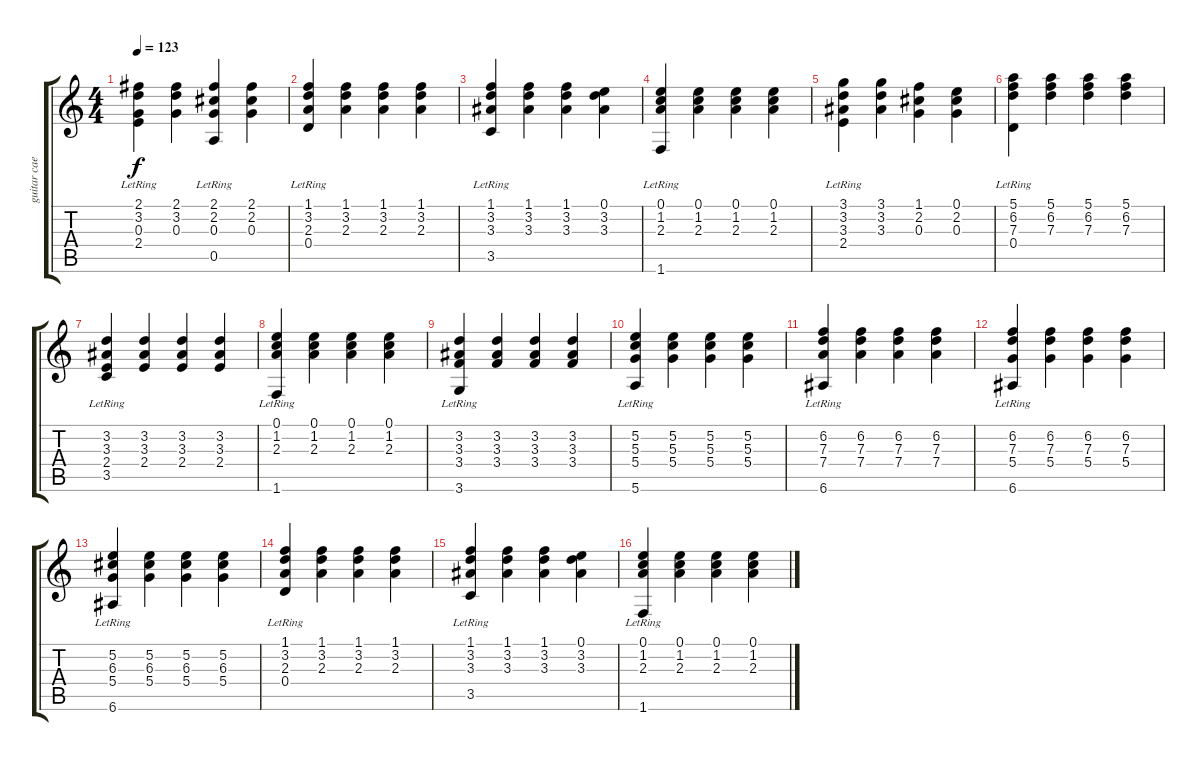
\track ("guitar caetano velosso" "guitar cae") {instrument acousticguitarnylon}
\staff {score tabs}
\tuning (E4 B3 G3 D3 A2 E2) {hide}
\ts (4 4)
\tempo 123
\clef g2
\ks c
(2.1 3.2 0.3 2.4{lr}).4{dy f} (2.1 3.2 0.3).4 (2.1 2.2 0.3 0.5{lr}).4 (2.1 2.2 0.3).4 |
(1.1 3.2 2.3 0.4{lr}).4 (1.1 3.2 2.3).4 (1.1 3.2 2.3).4 (1.1 3.2 2.3).4 |
(1.1 3.2 3.3 3.5{lr}).4 (1.1 3.2 3.3).4 (1.1 3.2 3.3).4 (0.1 3.2 3.3).4 |
(0.1 1.2 2.3 1.6{lr}).4 (0.1 1.2 2.3).4 (0.1 1.2 2.3).4 (0.1 1.2 2.3).4 |
(3.1 3.2 3.3 2.4{lr}).4 (3.1 3.2 3.3).4 (1.1 2.2 0.3).4 (0.1 2.2 0.3).4 |
(5.1 6.2 7.3 0.4{lr}).4 (5.1 6.2 7.3).4 (5.1 6.2 7.3).4 (5.1 6.2 7.3).4 |
(3.2 3.3 2.4 3.5{lr}).4 (3.2 3.3 2.4).4 (3.2 3.3 2.4).4 (3.2 3.3 2.4).4 |
(0.1 1.2 2.3 1.6{lr}).4 (0.1 1.2 2.3).4 (0.1 1.2 2.3).4 (0.1 1.2 2.3).4 |
(3.2 3.3 3.4 3.6{lr}).4 (3.2 3.3 3.4).4 (3.2 3.3 3.4).4 (3.2 3.3 3.4).4 |
(5.2 5.3 5.4 5.6{lr}).4 (5.2 5.3 5.4).4 (5.2 5.3 5.4).4 (5.2 5.3 5.4).4 |
(6.2 7.3 7.4 6.6{lr}).4 (6.2 7.3 7.4).4 (6.2 7.3 7.4).4 (6.2 7.3 7.4).4 |
(6.2 7.3 5.4 6.6{lr}).4 (6.2 7.3 5.4).4 (6.2 7.3 5.4).4 (6.2 7.3 5.4).4 |
(5.2 6.3 5.4 6.6{lr}).4 (5.2 6.3 5.4).4 (5.2 6.3 5.4).4 (5.2 6.3 5.4).4 |
(1.1 3.2 2.3 0.4{lr}).4 (1.1 3.2 2.3).4 (1.1 3.2 2.3).4 (1.1 3.2 2.3).4 |
(1.1 3.2 3.3 3.5{lr}).4 (1.1 3.2 3.3).4 (1.1 3.2 3.3).4 (0.1 3.2 3.3).4 |
(0.1 1.2 2.3 1.6{lr}).4 (0.1 1.2 2.3).4 (0.1 1.2 2.3).4 (0.1 1.2 2.3).4
